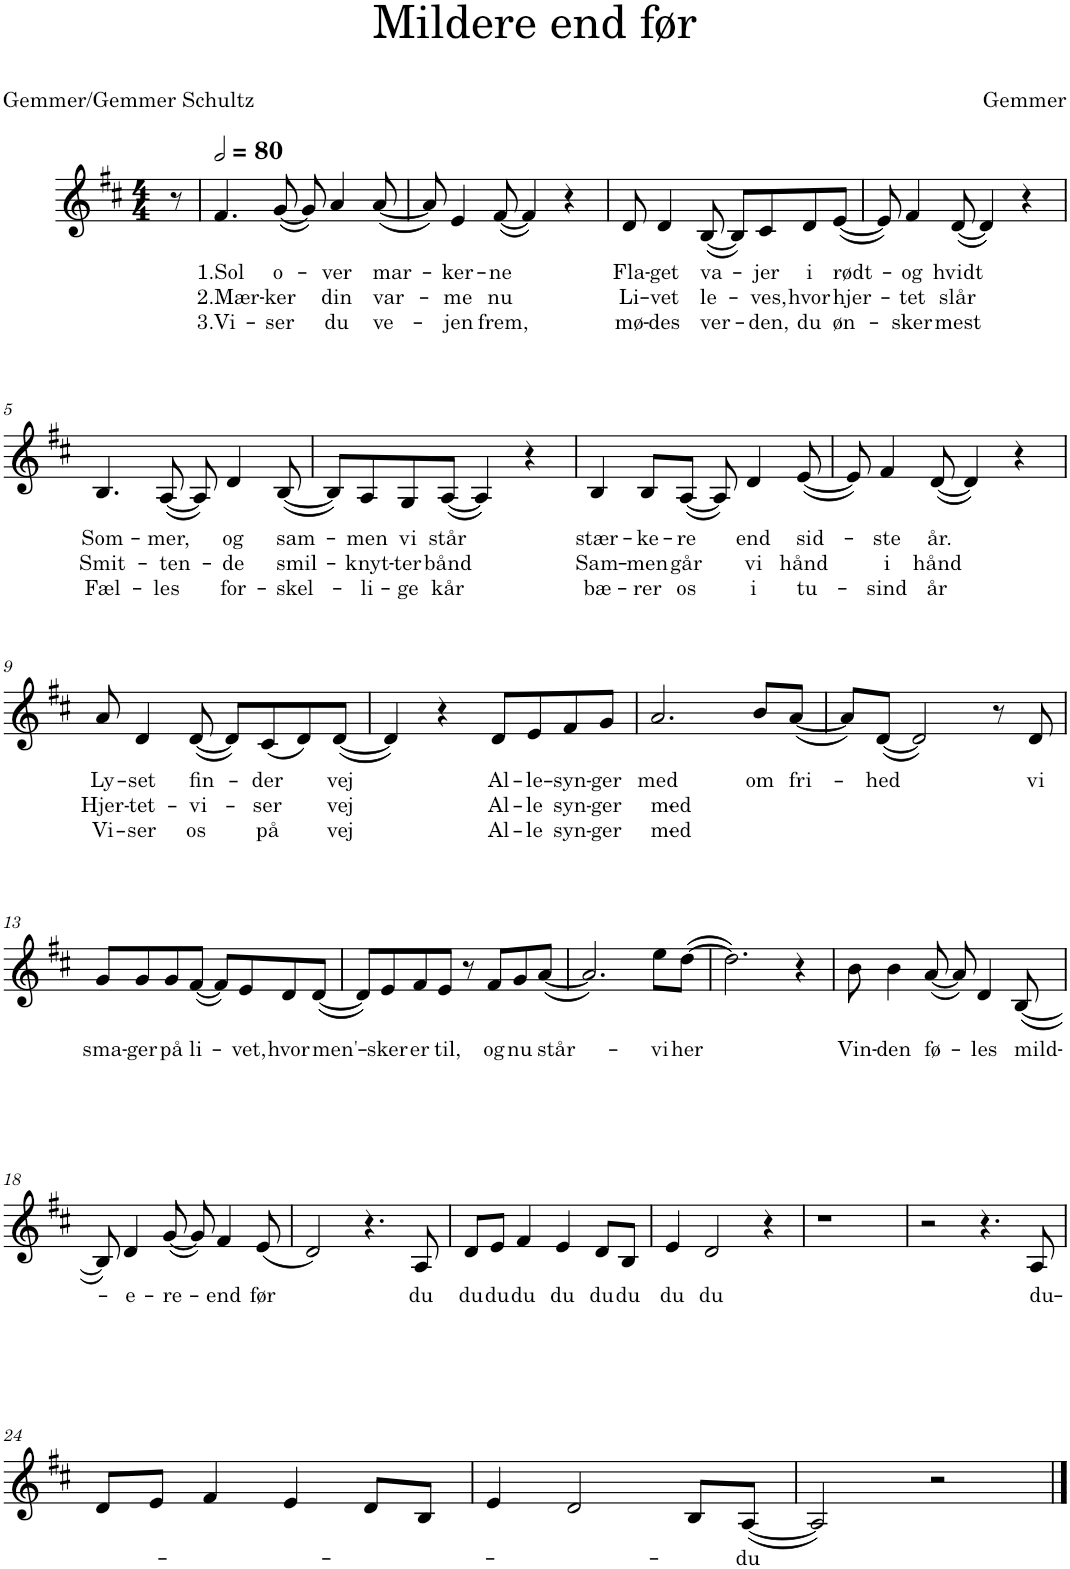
**kern	**text	**text	**text
*part1	*part1	*part1	*part1
*staff1	*staff1	*staff1	*staff1
*I"Piano	*	*	*
*I'Pno.	*	*	*
*clefG2	*	*	*
*k[f#c#]	*	*	*
*M4/4	*	*	*
=	=	=	=
8r	.	.	.
=1	=1	=1	=1
*MM160	*	*	*
!	!LO:LY:b	!LO:LY:b	!LO:LY:b
4.f#/	1.Sol	2.Mær-	3.Vi-
!	!LO:LY:b	!LO:LY:b	!LO:LY:b
([8g/	o-	-ker	-ser
8g/])	.	.	.
!	!LO:LY:b	!LO:LY:b	!LO:LY:b
4a/	-ver	din	du
!	!LO:LY:b	!LO:LY:b	!LO:LY:b
([8a/	mar-	var-	ve-
=2	=2	=2	=2
8a/])	.	.	.
!	!LO:LY:b	!LO:LY:b	!LO:LY:b
4e/	-ker-	-me	-jen
!	!LO:LY:b	!LO:LY:b	!LO:LY:b
([8f#/	-ne	nu	frem,
4f#/])	.	.	.
4r	.	.	.
=3	=3	=3	=3
!	!LO:LY:b	!LO:LY:b	!LO:LY:b
8d/	Fla-	Li-	mø-
!	!LO:LY:b	!LO:LY:b	!LO:LY:b
4d/	-get	-vet	-des
!	!LO:LY:b	!LO:LY:b	!LO:LY:b
([8B/	va-	le-	ver-
8B/L])	.	.	.
!	!LO:LY:b	!LO:LY:b	!LO:LY:b
8c#/	-jer	-ves,	-den,
!	!LO:LY:b	!LO:LY:b	!LO:LY:b
8d/	i	hvor	du
!	!LO:LY:b	!LO:LY:b	!LO:LY:b
([8e/J	rødt-	hjer-	øn-
=4	=4	=4	=4
8e/])	.	.	.
!	!LO:LY:b	!LO:LY:b	!LO:LY:b
4f#/	-og	-tet	-sker
!	!LO:LY:b	!LO:LY:b	!LO:LY:b
([8d/	hvidt	slår	mest
4d/])	.	.	.
4r	.	.	.
!!LO:LB:g=z
=5	=5	=5	=5
!	!LO:LY:b	!LO:LY:b	!LO:LY:b
4.B/	Som-	Smit-	Fæl-
!	!LO:LY:b	!LO:LY:b	!LO:LY:b
([8A/	-mer,	-ten-	-les
8A/])	.	.	.
!	!LO:LY:b	!LO:LY:b	!LO:LY:b
4d/	og	-de	for-
!	!LO:LY:b	!LO:LY:b	!LO:LY:b
([8B/	sam-	smil-	-skel-
=6	=6	=6	=6
8B/L])	.	.	.
!	!LO:LY:b	!LO:LY:b	!LO:LY:b
8A/	-men	-knyt-	-li-
!	!LO:LY:b	!LO:LY:b	!LO:LY:b
8G/	vi	-ter	-ge
!	!LO:LY:b	!LO:LY:b	!LO:LY:b
([8A/J	står	bånd	kår
4A/])	.	.	.
4r	.	.	.
=7	=7	=7	=7
!	!LO:LY:b	!LO:LY:b	!LO:LY:b
4B/	stær-	Sam-	bæ-
!	!LO:LY:b	!LO:LY:b	!LO:LY:b
8B/L	-ke-	-men	-rer
!	!LO:LY:b	!LO:LY:b	!LO:LY:b
([8A/J	-re	går	os
8A/])	.	.	.
!	!LO:LY:b	!LO:LY:b	!LO:LY:b
4d/	end	vi	i
!	!LO:LY:b	!LO:LY:b	!LO:LY:b
([8e/	sid-	hånd	tu-
=8	=8	=8	=8
8e/])	.	.	.
!	!LO:LY:b	!LO:LY:b	!LO:LY:b
4f#/	-ste	i	-sind
!	!LO:LY:b	!LO:LY:b	!LO:LY:b
([8d/	år.	hånd	år
4d/])	.	.	.
4r	.	.	.
!!LO:LB:g=z
=9	=9	=9	=9
!	!LO:LY:b	!LO:LY:b	!LO:LY:b
8a/	Ly-	Hjer-	Vi-
!	!LO:LY:b	!LO:LY:b	!LO:LY:b
4d/	-set	-tet-	-ser
!	!LO:LY:b	!LO:LY:b	!LO:LY:b
([8d/	fin-	-vi-	os
8d/L])	.	.	.
!	!LO:LY:b	!LO:LY:b	!LO:LY:b
(8c#/	-der	-ser	på
8d/)	.	.	.
!	!LO:LY:b	!LO:LY:b	!LO:LY:b
([8d/J	vej	vej	vej
=10	=10	=10	=10
4d/])	.	.	.
4r	.	.	.
!	!LO:LY:b	!LO:LY:b	!LO:LY:b
8d/L	Al-	Al-	Al-
!	!LO:LY:b	!LO:LY:b	!LO:LY:b
8e/	-le-	-le	-le
!	!LO:LY:b	!LO:LY:b	!LO:LY:b
8f#/	-syn-	syn-	syn-
!	!LO:LY:b	!LO:LY:b	!LO:LY:b
8g/J	-ger	-ger	-ger
=11	=11	=11	=11
!	!LO:LY:b	!LO:LY:b	!LO:LY:b
2.a/	med	med-	med-
!	!LO:LY:b	!	!
8b/L	om	.	.
!	!LO:LY:b	!	!
([8a/J	fri-	.	.
=12	=12	=12	=12
8a/L])	.	.	.
!	!LO:LY:b	!	!
([8d/J	-hed	.	.
2d/])	.	.	.
8r	.	.	.
!	!LO:LY:b	!	!
8d/	vi	.	.
!!LO:LB:g=z
=13	=13	=13	=13
!	!LO:LY:b	!	!
8g/L	sma-	.	.
!	!LO:LY:b	!	!
8g/	-ger	.	.
!	!LO:LY:b	!	!
8g/	på	.	.
!	!LO:LY:b	!	!
([8f#/J	li-	.	.
8f#/L])	.	.	.
!	!LO:LY:b	!	!
8e/	-vet,	.	.
!	!LO:LY:b	!	!
8d/	hvor	.	.
!	!LO:LY:b	!	!
([8d/J	men'-	.	.
=14	=14	=14	=14
8d/L])	.	.	.
!	!LO:LY:b	!	!
8e/	-sker	.	.
!	!LO:LY:b	!	!
8f#/	er	.	.
!	!LO:LY:b	!	!
8e/J	til,	.	.
8r	.	.	.
!	!LO:LY:b	!	!
8f#/L	og	.	.
!	!LO:LY:b	!	!
8g/	nu	.	.
!	!LO:LY:b	!	!
([8a/J	står-	.	.
=15	=15	=15	=15
2.a/])	.	.	.
!	!LO:LY:b	!	!
8ee\L	-vi	.	.
!	!LO:LY:b	!	!
([8dd\J	her	.	.
=16	=16	=16	=16
2.dd\])	.	.	.
4r	.	.	.
=17	=17	=17	=17
!	!LO:LY:b	!	!
8b\	Vin-	.	.
!	!LO:LY:b	!	!
4b\	-den	.	.
!	!LO:LY:b	!	!
([8a/	fø-	.	.
8a/])	.	.	.
!	!LO:LY:b	!	!
4d/	-les	.	.
!	!LO:LY:b	!	!
([8B/	mild-	.	.
!!LO:LB:g=z
=18	=18	=18	=18
8B/])	.	.	.
!	!LO:LY:b	!	!
4d/	-e-	.	.
!	!LO:LY:b	!	!
([8g/	-re-	.	.
8g/])	.	.	.
!	!LO:LY:b	!	!
4f#/	-end	.	.
!	!LO:LY:b	!	!
(8e/	før	.	.
=19	=19	=19	=19
2d/)	.	.	.
4.r	.	.	.
!	!LO:LY:b	!	!
8A/	du	.	.
=20	=20	=20	=20
!	!LO:LY:b	!	!
8d/L	du	.	.
!	!LO:LY:b	!	!
8e/J	du	.	.
!	!LO:LY:b	!	!
4f#/	du	.	.
!	!LO:LY:b	!	!
4e/	du	.	.
!	!LO:LY:b	!	!
8d/L	du	.	.
!	!LO:LY:b	!	!
8B/J	du	.	.
=21	=21	=21	=21
!	!LO:LY:b	!	!
4e/	du	.	.
!	!LO:LY:b	!	!
2d/	du	.	.
4r	.	.	.
=22	=22	=22	=22
1r	.	.	.
=23	=23	=23	=23
2r	.	.	.
4.r	.	.	.
!	!LO:LY:b	!	!
8A/	du-	.	.
!!LO:LB:g=z
=24	=24	=24	=24
8d/L	.	.	.
8e/J	.	.	.
4f#/	.	.	.
4e/	.	.	.
8d/L	.	.	.
8B/J	.	.	.
=25	=25	=25	=25
4e/	.	.	.
2d/	.	.	.
8B/L	.	.	.
!	!LO:LY:b	!	!
([8A/J	-du	.	.
=26	=26	=26	=26
2A/])	.	.	.
2r	.	.	.
==	==	==	==
*-	*-	*-	*-
